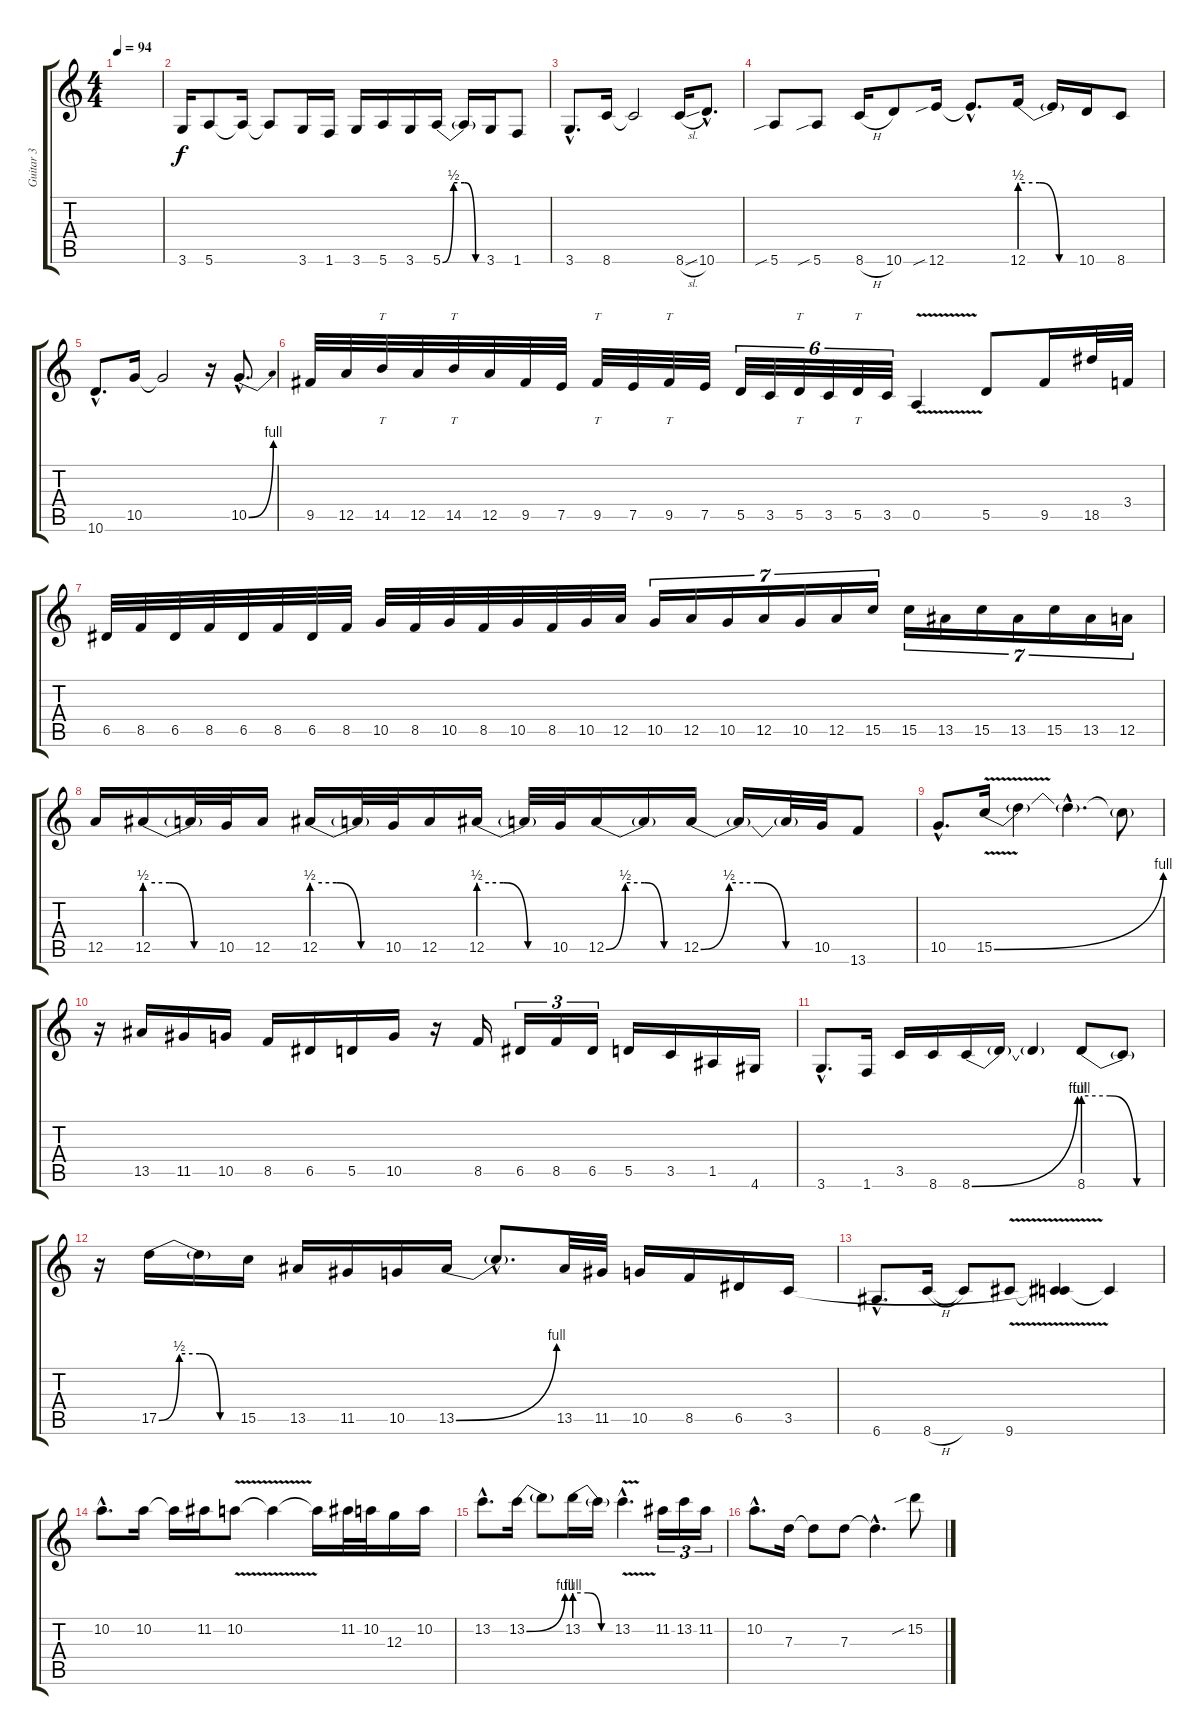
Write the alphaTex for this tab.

\track ("Guitar 3" "Guitar 3") {instrument distortionguitar}
\staff {score tabs}
\tuning (E4 B3 G3 D3 A2 E2) {hide}
\ts (4 4)
\tempo 94
\clef g2
\ks c
|
3.6.16{instrument lead8bassandlead} 5.6.8 5.6{t}.16 5.6{t}.8 3.6.16 1.6.16 3.6.16 5.6.16 3.6.16 5.6{be (custom 0 0 15 2 30 2 45 0 60 0)}.16 5.6{t}.16 3.6.16 1.6.8 |
3.6{hac}.8{d} 8.6.16 8.6{t}.2 8.6{sl}.16 10.6{hac}.8{d} |
5.6{sib}.8 5.6{sib}.8 8.6{h}.16 10.6.8 12.6{sib}.16 12.6{hac t}.8{d} 12.6{be (custom 0 2 20 2 40 0 60 0)}.16 12.6{t}.16 10.6.16 8.6.8 |
10.6{hac}.8{d} 10.5.16 10.5{t}.2 r.16 10.5{be (bend 0 0 60 4) hac}.8{d} |
9.5.32 12.5.32 14.5.32{tt} 12.5.32 14.5.32{tt} 12.5.32 9.5.32 7.5.32 9.5.32{tt} 7.5.32 9.5.32{tt} 7.5.32 5.5.32{tu (6 4)} 3.5.32{tu (6 4)} 5.5.32{tt tu (6 4)} 3.5.32{tu (6 4)} 5.5.32{tt tu (6 4)} 3.5.32{tu (6 4)} 0.5{v}.4 5.5.8 9.5.16 18.5.32 3.4.32 |
6.5.32 8.5.32 6.5.32 8.5.32 6.5.32 8.5.32 6.5.32 8.5.32 10.5.32 8.5.32 10.5.32 8.5.32 10.5.32 8.5.32 10.5.32 12.5.32 10.5.16{tu (7 4)} 12.5.16{tu (7 4)} 10.5.16{tu (7 4)} 12.5.16{tu (7 4)} 10.5.16{tu (7 4)} 12.5.16{tu (7 4)} 15.5.16{tu (7 4)} 15.5.16{tu (7 4)} 13.5.16{tu (7 4)} 15.5.16{tu (7 4)} 13.5.16{tu (7 4)} 15.5.16{tu (7 4)} 13.5.16{tu (7 4)} 12.5.16{tu (7 4)} |
12.5.16 12.5{be (custom 0 2 20 2 40 0 60 0)}.16 12.5{t}.32 10.5.32 12.5.16 12.5{be (custom 0 2 20 2 40 0 60 0)}.16 12.5{t}.32 10.5.32 12.5.16 12.5{be (custom 0 2 20 2 40 0 60 0)}.16 12.5{t}.32 10.5.32 12.5{be (custom 0 0 15 2 30 2 45 0 60 0)}.16 12.5{t}.16 12.5{be (custom 0 0 15 2 30 2 45 0 60 0)}.16 12.5{t}.16 12.5{t}.32 10.5.32 13.6.8 |
10.5{hac}.8{d} 15.5{be (bend 0 0 60 4) v}.16 15.5{t}.4 15.5{hac t}.4{d} 15.5{t}.8 |
r.16 13.5.16{volume 11} 11.5.16 10.5.16 8.5.16 6.5.16 5.5.16 10.5.16 r.16 8.5.16 6.5.16{tu (3 2)} 8.5.16{tu (3 2)} 6.5.16{tu (3 2)} 5.5.16 3.5.16 1.5.16 4.6.16 |
3.6{hac}.8{d} 1.6.16 3.5.16 8.6.16 8.6{be (bend 0 0 60 4)}.16 8.6{t}.16 8.6{t}.4 8.6{be (custom 0 4 20 4 40 0 60 0)}.8{instrument guitarharmonics} 8.6{t}.8{instrument distortionguitar} |
r.16 17.5{be (custom 0 0 15 2 30 2 45 0 60 0)}.16 17.5{t}.16 15.5.16 13.5.16 11.5.16 10.5.16 13.5{be (bend 0 0 60 4)}.16 13.5{hac t}.8{d} 13.5.32 11.5.32 10.5.16 8.5.16 6.5.16 3.5.16 |
6.6{hac}.8{d} 8.6{h}.16 8.6{t}.8 9.6{v}.8 (3.5{t} 9.6{t}).4 9.6{t}.4 |
10.2{hac}.8{d volume 15} 10.2.16 10.2{t}.16 11.2.16 10.2{v}.8 10.2{t}.4 10.2{t}.16 11.2.32 10.2.32 12.3.16 10.2.16 |
13.2{hac}.8{d} 13.2{be (bend 0 0 60 4)}.16 13.2{t}.8 13.2{be (custom 0 4 20 4 40 0 60 0)}.16 13.2{t}.16 13.2{v hac}.4{d} 11.2.16{tu (3 2)} 13.2.16{tu (3 2)} 11.2.16{tu (3 2)} |
10.2{hac}.8{d} 7.3.16 7.3{t}.8 7.3.8 7.3{hac t}.4{d} 15.2{sib}.8
